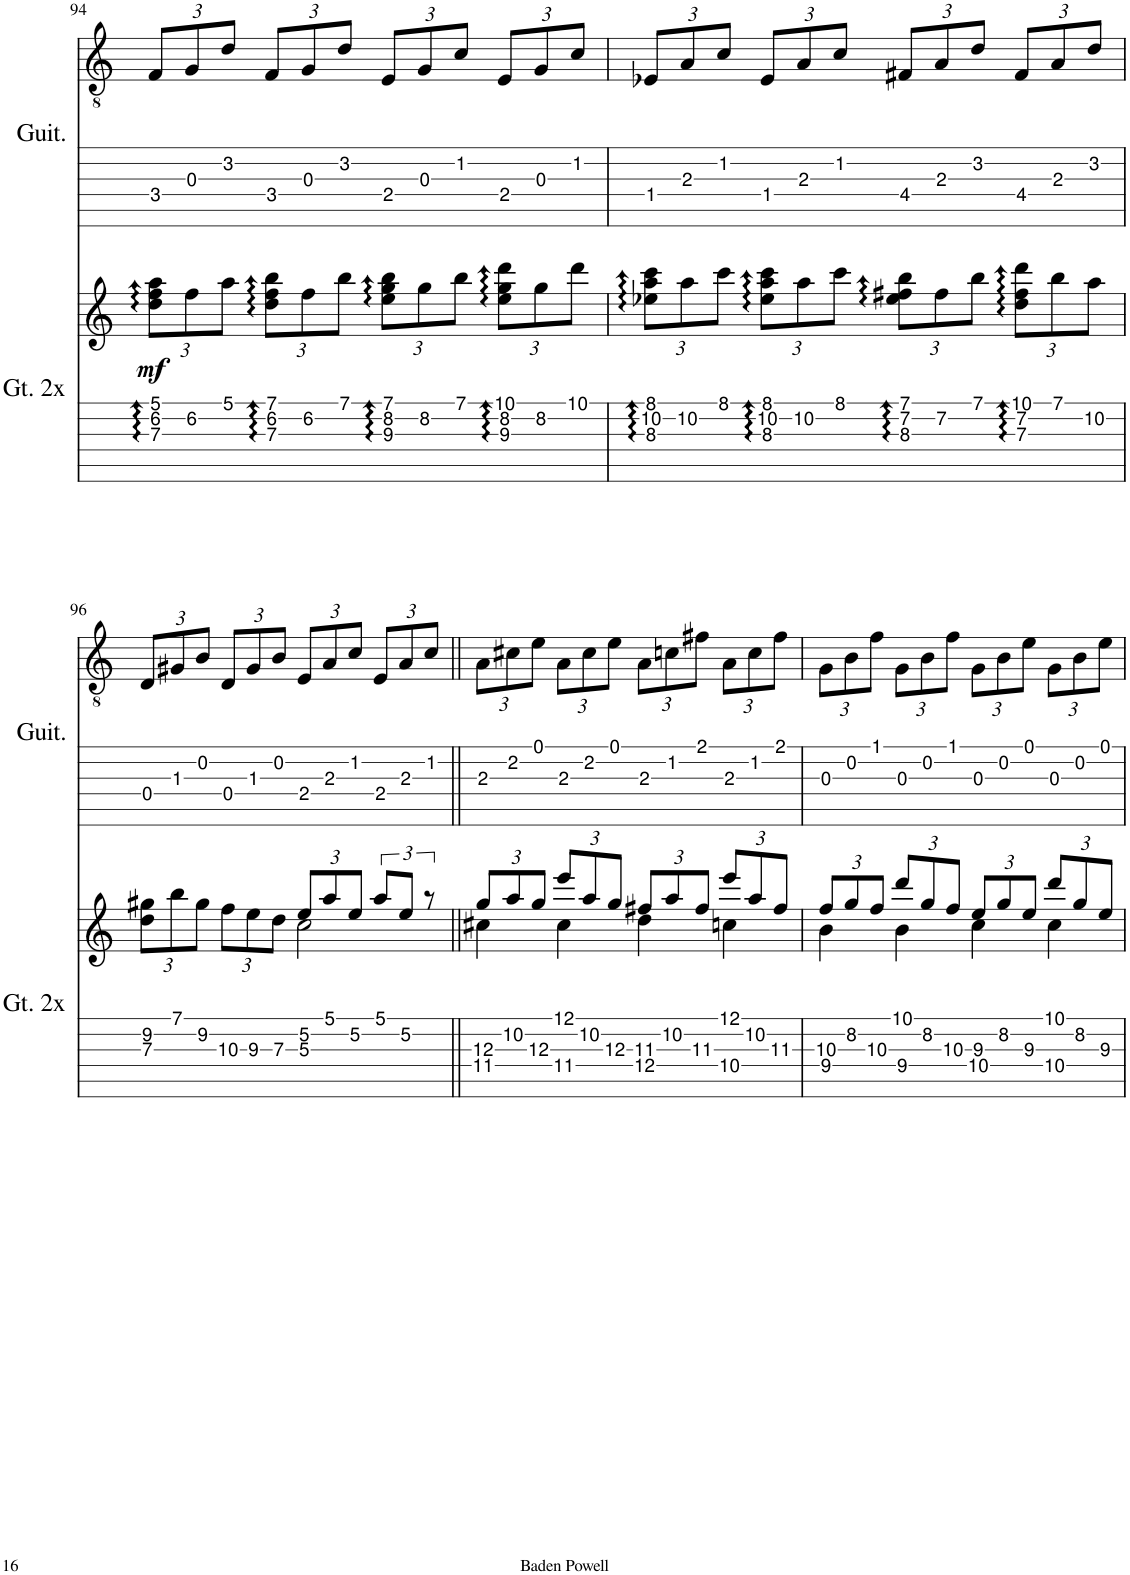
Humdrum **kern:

**kern	**kern	**dynam	**kern	**kern
*part2	*part2	*part2	*part1	*part1
*staff4	*staff3	*staff3/4	*staff2	*staff1
*I"Guitar (2x speed)	*	*	*I"Guitar	*
*I'Gt. 2x	*	*	*I'Guit.	*
!!LO:PB:g=z
*	*clefG2	*	*	*clefGv2
*k[]	*k[]	*	*k[]	*k[]
*	*M4/4	*	*M4/4	*M4/4
*Xbrackettup	*Xbrackettup	*	*Xbrackettup	*Xbrackettup
=94	=94	=94	=94	=94
!	!	!LO:DY:b	!	!
12dd\ 12ff\ 12aa\L	12dd\ 12ff\ 12aa\L	mf	12FL	12F/L
12ff	12ff\	.	12G	12G/
12aaJ	12aa\J	.	12dJ	12d/J
12dd\ 12ff\ 12bb\L	12dd\ 12ff\ 12bb\L	.	12FL	12F/L
12ff	12ff\	.	12G	12G/
12bbJ	12bb\J	.	12dJ	12d/J
12ee\ 12gg\ 12bb\L	12ee\ 12gg\ 12bb\L	.	12EL	12E/L
12gg	12gg\	.	12G	12G/
12bbJ	12bb\J	.	12cJ	12c/J
12ee\ 12gg\ 12ddd\L	12ee\ 12gg\ 12ddd\L	.	12EL	12E/L
12gg	12gg\	.	12G	12G/
12dddJ	12ddd\J	.	12cJ	12c/J
=95	=95	=95	=95	=95
12ee-\ 12aa\ 12ccc\L	12ee-X\ 12aa\ 12ccc\L	.	12E-L	12E-X/L
12aa	12aa\	.	12A	12A/
12cccJ	12ccc\J	.	12cJ	12c/J
12ee-X\ 12aa\ 12ccc\L	12ee-\ 12aa\ 12ccc\L	.	12E-L	12E-/L
12aa	12aa\	.	12A	12A/
12cccJ	12ccc\J	.	12cJ	12c/J
12ee-\ 12ff#\ 12bb\L	12ee-\ 12ff#X\ 12bb\L	.	12F#L	12F#X/L
12ff#	12ff#\	.	12A	12A/
12bbJ	12bb\J	.	12dJ	12d/J
12dd\ 12ff#\ 12ddd\L	12dd\ 12ff#\ 12ddd\L	.	12F#L	12F#/L
12bb	12bb\	.	12A	12A/
12aaJ	12aa\J	.	12dJ	12d/J
!!LO:LB:g=z
=96	=96	=96	=96	=96
*^	*^	*	*	*
12dd\ 12gg#\L	2ryy	12dd\ 12gg#X\L	2ryy	.	12DL	12D/L
12bb	.	12bb\	.	.	12G#	12G#X/
12gg#J	.	12gg#\J	.	.	12BJ	12B/J
12ffL	.	12ff\L	.	.	12DL	12D/L
12ee	.	12ee\	.	.	12G#	12G#/
12ddJ	.	12dd\J	.	.	12BJ	12B/J
12eeL	2cc	12ee/L	2cc\	.	12EL	12E/L
12aa	.	12aa/	.	.	12A	12A/
12eeJ	.	12ee/J	.	.	12cJ	12c/J
*	*	*brackettup	*	*	*	*
12aaL	.	12aa/L	.	.	12EL	12E/L
12eeJ	.	12ee/J	.	.	12A	12A/
12r	.	12r	.	.	12cJ	12c/J
=97||	=97||	=97||	=97||	=97||	=97||	=97||
*	*	*Xbrackettup	*	*	*	*
12ggL	4cc#	12gg/L	4cc#X\	.	12AL	12A\L
12aa	.	12aa/	.	.	12c#	12c#X\
12ggJ	.	12gg/J	.	.	12eJ	12e\J
12eeeL	4cc#	12eee/L	4cc#\	.	12AL	12A\L
12aa	.	12aa/	.	.	12c#	12c#\
12ggJ	.	12gg/J	.	.	12eJ	12e\J
12ff#L	4dd	12ff#X/L	4dd\	.	12AL	12A\L
12aa	.	12aa/	.	.	12c	12cn\
12ff#J	.	12ff#/J	.	.	12f#J	12f#X\J
12eeeL	4cc	12eee/L	4ccn\	.	12AL	12A\L
12aa	.	12aa/	.	.	12c	12c\
12ff#J	.	12ff#/J	.	.	12f#J	12f#\J
=98	=98	=98	=98	=98	=98	=98
12ffL	4b	12ff/L	4b\	.	12GL	12G\L
12gg	.	12gg/	.	.	12B	12B\
12ffJ	.	12ff/J	.	.	12fJ	12f\J
12dddL	4b	12ddd/L	4b\	.	12GL	12G\L
12gg	.	12gg/	.	.	12B	12B\
12ffJ	.	12ff/J	.	.	12fJ	12f\J
12eeL	4cc	12ee/L	4cc\	.	12GL	12G\L
12gg	.	12gg/	.	.	12B	12B\
12eeJ	.	12ee/J	.	.	12eJ	12e\J
12dddL	4cc	12ddd/L	4cc\	.	12GL	12G\L
12gg	.	12gg/	.	.	12B	12B\
12eeJ	.	12ee/J	.	.	12eJ	12e\J
*v	*v	*	*	*	*	*
*	*v	*v	*	*	*
=	=	=	=	=
*-	*-	*-	*-	*-
